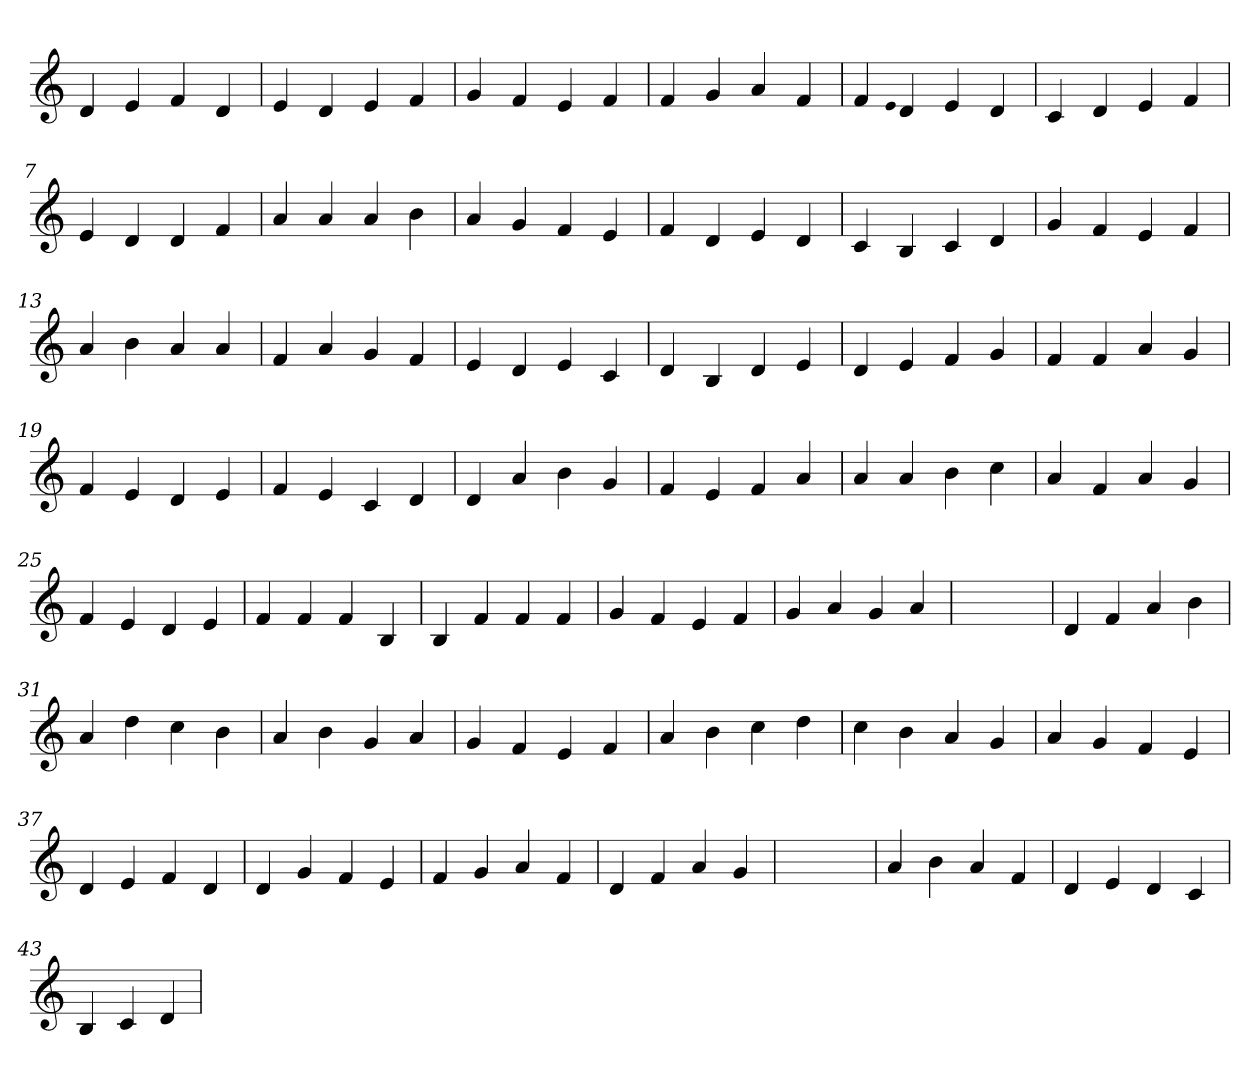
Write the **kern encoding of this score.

**kern
*part1
*staff1
*clefG2
=1
4d
4e
4f
4d
=2
4e
4d
4e
4f
=3
4g
4f
4e
4f
=4
4f
4g
4a
4f
=5
4f
qqe
4d
4e
4d
=6
4c
4d
4e
4f
=7
4e
4d
4d
4f
=8
4a
4a
4a
4b
=9
4a
4g
4f
4e
=10
4f
4d
4e
4d
=11
4c
4B
4c
4d
=12
4g
4f
4e
4f
=13
4a
4b
4a
4a
=14
4f
4a
4g
4f
=15
4e
4d
4e
4c
=16
4d
4B
4d
4e
=17
4d
4e
4f
4g
=18
4f
4f
4a
4g
=19
4f
4e
4d
4e
=20
4f
4e
4c
4d
=21
4d
4a
4b
4g
=22
4f
4e
4f
4a
=23
4a
4a
4b
4cc
=24
4a
4f
4a
4g
=25
4f
4e
4d
4e
=26
4f
4f
4f
4B
=27
4B
4f
4f
4f
=28
4g
4f
4e
4f
=29
4g
4a
4g
4a
=30
1ryy
=30
4d
4f
4a
4b
=31
4a
4dd
4cc
4b
=32
4a
4b
4g
4a
=33
4g
4f
4e
4f
=34
4a
4b
4cc
4dd
=35
4cc
4b
4a
4g
=36
4a
4g
4f
4e
=37
4d
4e
4f
4d
=38
4d
4g
4f
4e
=39
4f
4g
4a
4f
=40
4d
4f
4a
4g
=41
1ryy
=41
4a
4b
4a
4f
=42
4d
4e
4d
4c
=43
4B
4c
4d
=
*-
